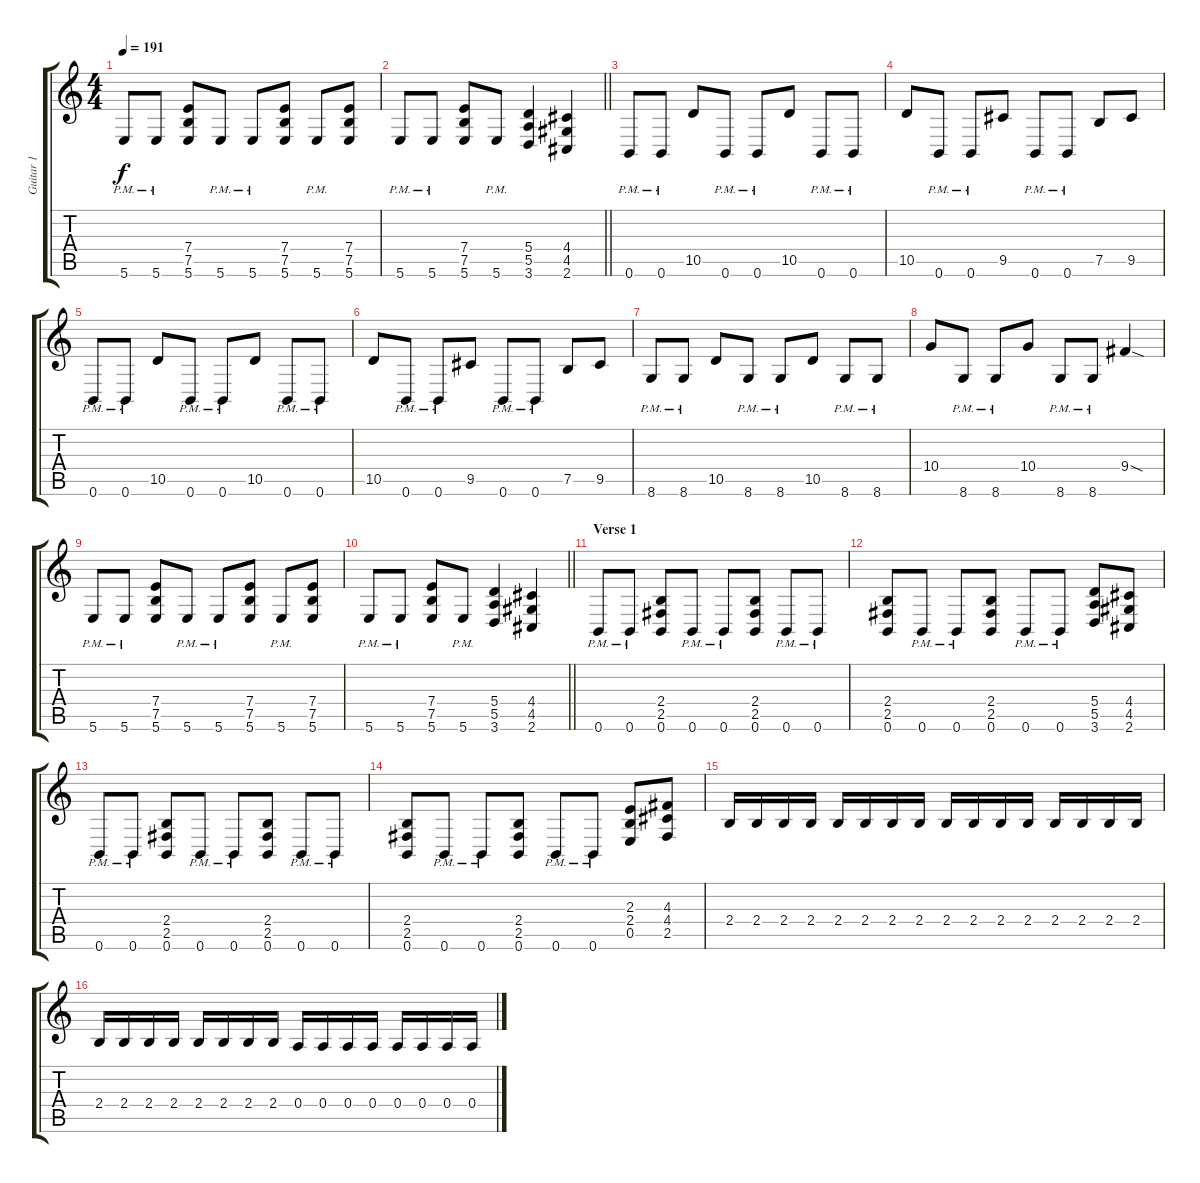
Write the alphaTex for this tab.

\track ("Guitar 1" "Guitar 1") {instrument distortionguitar}
\staff {score tabs}
\tuning (B3 Gb3 D3 A2 E2 B1) {hide}
\ts (4 4)
\tempo 191
\clef g2
\ks c
5.6{pm}.8{dy f} 5.6{pm}.8 (7.4 7.5 5.6).8 5.6{pm}.8 5.6{pm}.8 (7.4 7.5 5.6).8 5.6{pm}.8 (7.4 7.5 5.6).8 |
\barLineRight lightlight
5.6{pm}.8 5.6{pm}.8 (7.4 7.5 5.6).8 5.6{pm}.8 (5.4 5.5 3.6).4 (4.4 4.5 2.6).4 |
\section ("" "")
0.6{pm}.8 0.6{pm}.8 10.5.8 0.6{pm}.8 0.6{pm}.8 10.5.8 0.6{pm}.8 0.6{pm}.8 |
10.5.8 0.6{pm}.8 0.6{pm}.8 9.5.8 0.6{pm}.8 0.6{pm}.8 7.5.8 9.5.8 |
0.6{pm}.8 0.6{pm}.8 10.5.8 0.6{pm}.8 0.6{pm}.8 10.5.8 0.6{pm}.8 0.6{pm}.8 |
10.5.8 0.6{pm}.8 0.6{pm}.8 9.5.8 0.6{pm}.8 0.6{pm}.8 7.5.8 9.5.8 |
8.6{pm}.8 8.6{pm}.8 10.5.8 8.6{pm}.8 8.6{pm}.8 10.5.8 8.6{pm}.8 8.6{pm}.8 |
10.4.8 8.6{pm}.8 8.6{pm}.8 10.4.8 8.6{pm}.8 8.6{pm}.8 9.4{sod}.4 |
5.6{pm}.8 5.6{pm}.8 (7.4 7.5 5.6).8 5.6{pm}.8 5.6{pm}.8 (7.4 7.5 5.6).8 5.6{pm}.8 (7.4 7.5 5.6).8 |
\barLineRight lightlight
5.6{pm}.8 5.6{pm}.8 (7.4 7.5 5.6).8 5.6{pm}.8 (5.4 5.5 3.6).4 (4.4 4.5 2.6).4 |
\section ("" "Verse 1")
0.6{pm}.8{volume 14} 0.6{pm}.8 (2.4 2.5 0.6).8 0.6{pm}.8 0.6{pm}.8 (2.4 2.5 0.6).8 0.6{pm}.8 0.6{pm}.8 |
(2.4 2.5 0.6).8 0.6{pm}.8 0.6{pm}.8 (2.4 2.5 0.6).8 0.6{pm}.8 0.6{pm}.8 (5.4 5.5 3.6).8 (4.4 4.5 2.6).8 |
0.6{pm}.8 0.6{pm}.8 (2.4 2.5 0.6).8 0.6{pm}.8 0.6{pm}.8 (2.4 2.5 0.6).8 0.6{pm}.8 0.6{pm}.8 |
(2.4 2.5 0.6).8 0.6{pm}.8 0.6{pm}.8 (2.4 2.5 0.6).8 0.6{pm}.8 0.6{pm}.8 (2.3 2.4 0.5).8 (4.3 4.4 2.5).8 |
2.4.16{volume 16} 2.4.16 2.4.16 2.4.16 2.4.16 2.4.16 2.4.16 2.4.16 2.4.16 2.4.16 2.4.16 2.4.16 2.4.16 2.4.16 2.4.16 2.4.16 |
2.4.16 2.4.16 2.4.16 2.4.16 2.4.16 2.4.16 2.4.16 2.4.16 0.4.16 0.4.16 0.4.16 0.4.16 0.4.16 0.4.16 0.4.16 0.4.16
